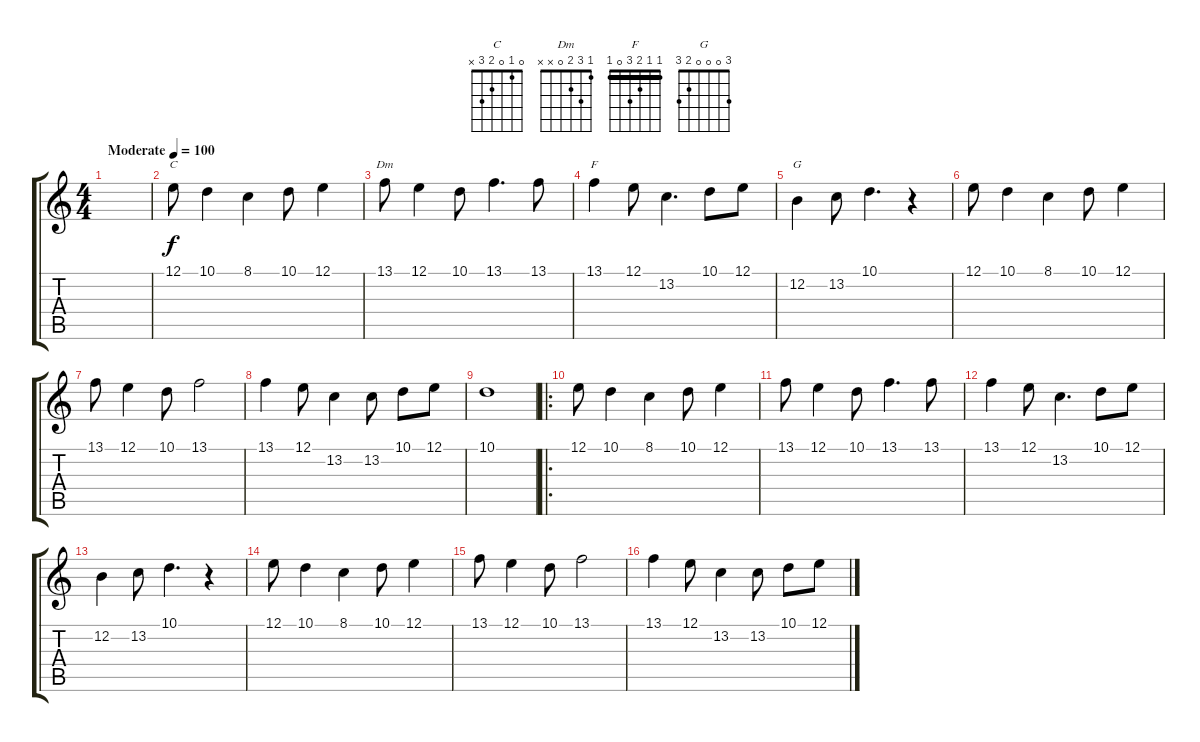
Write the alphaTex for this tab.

\track "" {instrument acousticgrandpiano bank 1}
\staff {score tabs}
\tuning (E4 B3 G3 D3 A2 E2) {hide}
\chord ("C" 0 1 0 2 3 x)
\chord ("Dm" 1 3 2 0 x x)
\chord ("F" 1 1 2 3 0 1) {barre 1}
\chord ("G" 3 0 0 0 2 3)
\ts (4 4)
\tempo (100 "Moderate")
\clef g2
\ks c
|
12.1.8{ch "C"} 10.1.4 8.1.4 10.1.8 12.1.4 |
13.1.8{ch "Dm"} 12.1.4 10.1.8 13.1.4{d} 13.1.8 |
13.1.4{ch "F"} 12.1.8 13.2.4{d} 10.1.8 12.1.8 |
12.2.4{ch "G"} 13.2.8 10.1.4{d} r.4 |
12.1.8 10.1.4 8.1.4 10.1.8 12.1.4 |
13.1.8 12.1.4 10.1.8 13.1.2 |
13.1.4 12.1.8 13.2.4 13.2.8 10.1.8 12.1.8 |
10.1.1 |
\ro
12.1.8 10.1.4 8.1.4 10.1.8 12.1.4 |
13.1.8 12.1.4 10.1.8 13.1.4{d} 13.1.8 |
13.1.4 12.1.8 13.2.4{d} 10.1.8 12.1.8 |
12.2.4 13.2.8 10.1.4{d} r.4 |
12.1.8 10.1.4 8.1.4 10.1.8 12.1.4 |
13.1.8 12.1.4 10.1.8 13.1.2 |
13.1.4 12.1.8 13.2.4 13.2.8 10.1.8 12.1.8
